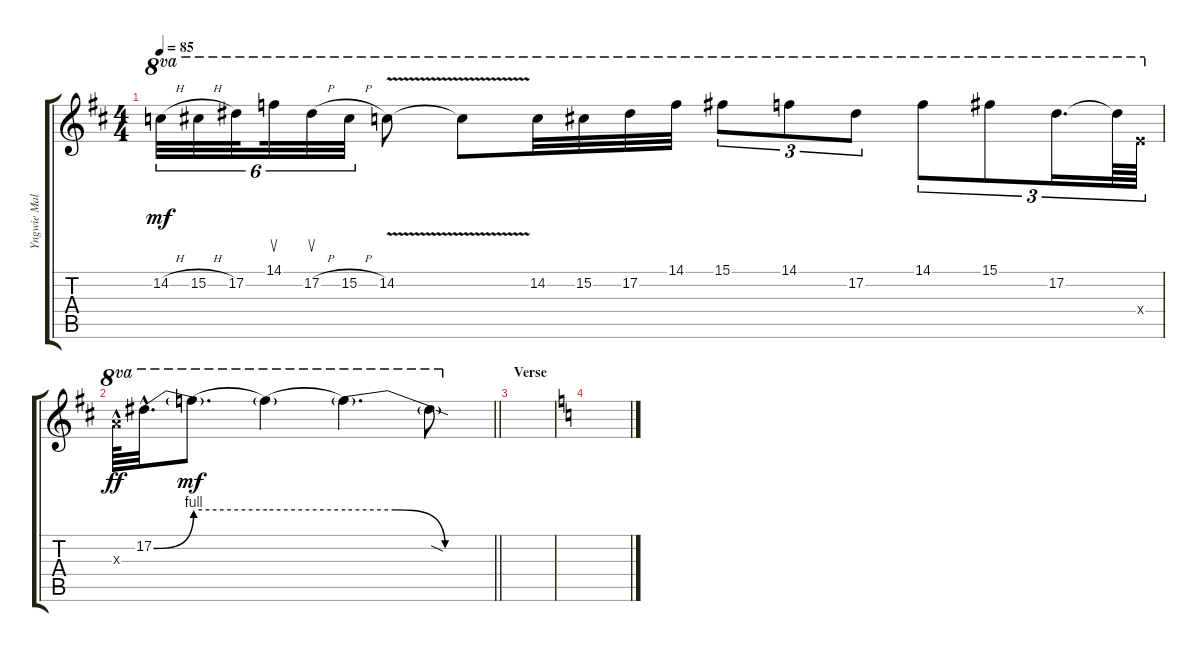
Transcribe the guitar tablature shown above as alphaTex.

\track ("Yngwie Malmsteen" "Yngwie Mal") {instrument overdrivenguitar}
\staff {score tabs}
\tuning (Eb4 Bb3 Gb3 Db3 Ab2 Eb2) {hide}
\ts (4 4)
\tempo 85
\clef g2
\ks d
14.2{h}.32{tu (6 4) ot 8va dy mf} 15.2{h}.32{tu (6 4) ot 8va} 17.2.32{tu (6 4) ot 8va beam splitsecondary} 14.1.32{su tu (6 4) ot 8va} 17.2{h}.32{su tu (6 4) ot 8va} 15.2{h}.32{tu (6 4) ot 8va} 14.2{v}.8{ot 8va} 14.2{t}.8{ot 8va} 14.2.32{ot 8va} 15.2.32{ot 8va} 17.2.32{ot 8va} 14.1.32{ot 8va} 15.1.8{tu (3 2) ot 8va} 14.1.8{tu (3 2) ot 8va} 17.2.8{tu (3 2) ot 8va} 14.1.8{tu (3 2) ot 8va} 15.1.8{tu (3 2) ot 8va} 17.2.16{d tu (3 2) ot 8va} 17.2{t}.64{tu (3 2) ot 8va} 15.4{x}.64{tu (3 2) ot 8va} |
\barLineRight lightlight
15.3{hac x}.64{ot 8va dy ff} 17.2{be (bend 0 0 60 4) hac}.32{d ot 8va} 17.2{be (hold 0 4 60 4) t}.8{d ot 8va dy mf} 17.2{be (hold 0 4 60 4) t}.4{ot 8va} 17.2{be (custom 0 4 20 4 40 0 60 0) t}.4{d ot 8va} 17.2{sod t}.8{ot 8va} |
\section ("" "Verse")
|
\ks c
